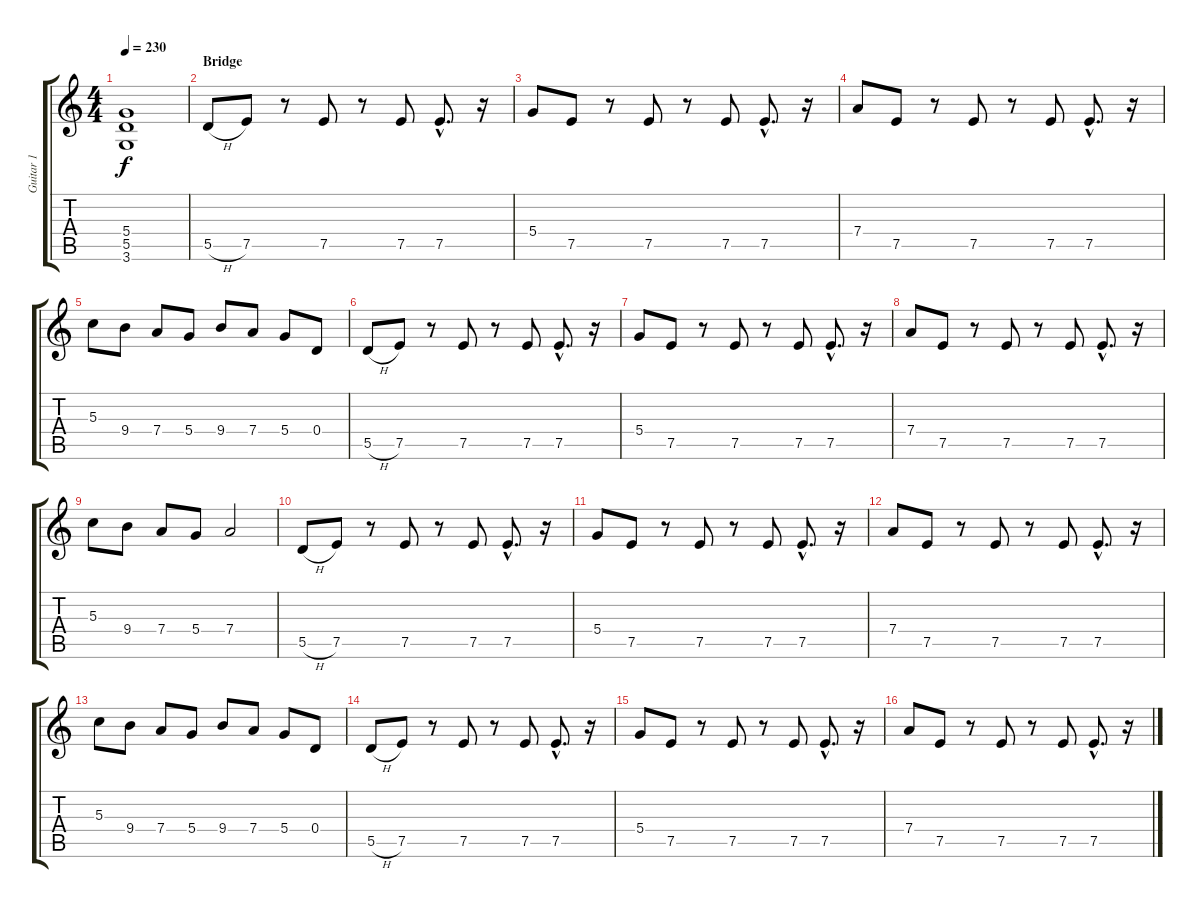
\track ("Guitar 1" "Guitar 1") {instrument distortionguitar}
\staff {score tabs}
\tuning (E4 B3 G3 D3 A2 E2) {hide}
\ts (4 4)
\tempo 230
\clef g2
\ks c
(5.4 5.5 3.6).1{dy f} |
\section ("" "Bridge")
5.5{h}.8 7.5.8 r.8 7.5.8 r.8 7.5.8 7.5{hac}.8{d} r.16 |
5.4.8 7.5.8 r.8 7.5.8 r.8 7.5.8 7.5{hac}.8{d} r.16 |
7.4.8 7.5.8 r.8 7.5.8 r.8 7.5.8 7.5{hac}.8{d} r.16 |
5.3.8 9.4.8 7.4.8 5.4.8 9.4.8 7.4.8 5.4.8 0.4.8 |
5.5{h}.8 7.5.8 r.8 7.5.8 r.8 7.5.8 7.5{hac}.8{d} r.16 |
5.4.8 7.5.8 r.8 7.5.8 r.8 7.5.8 7.5{hac}.8{d} r.16 |
7.4.8 7.5.8 r.8 7.5.8 r.8 7.5.8 7.5{hac}.8{d} r.16 |
5.3.8 9.4.8 7.4.8 5.4.8 7.4.2 |
5.5{h}.8 7.5.8 r.8 7.5.8 r.8 7.5.8 7.5{hac}.8{d} r.16 |
5.4.8 7.5.8 r.8 7.5.8 r.8 7.5.8 7.5{hac}.8{d} r.16 |
7.4.8 7.5.8 r.8 7.5.8 r.8 7.5.8 7.5{hac}.8{d} r.16 |
5.3.8 9.4.8 7.4.8 5.4.8 9.4.8 7.4.8 5.4.8 0.4.8 |
5.5{h}.8 7.5.8 r.8 7.5.8 r.8 7.5.8 7.5{hac}.8{d} r.16 |
5.4.8 7.5.8 r.8 7.5.8 r.8 7.5.8 7.5{hac}.8{d} r.16 |
7.4.8 7.5.8 r.8 7.5.8 r.8 7.5.8 7.5{hac}.8{d} r.16
